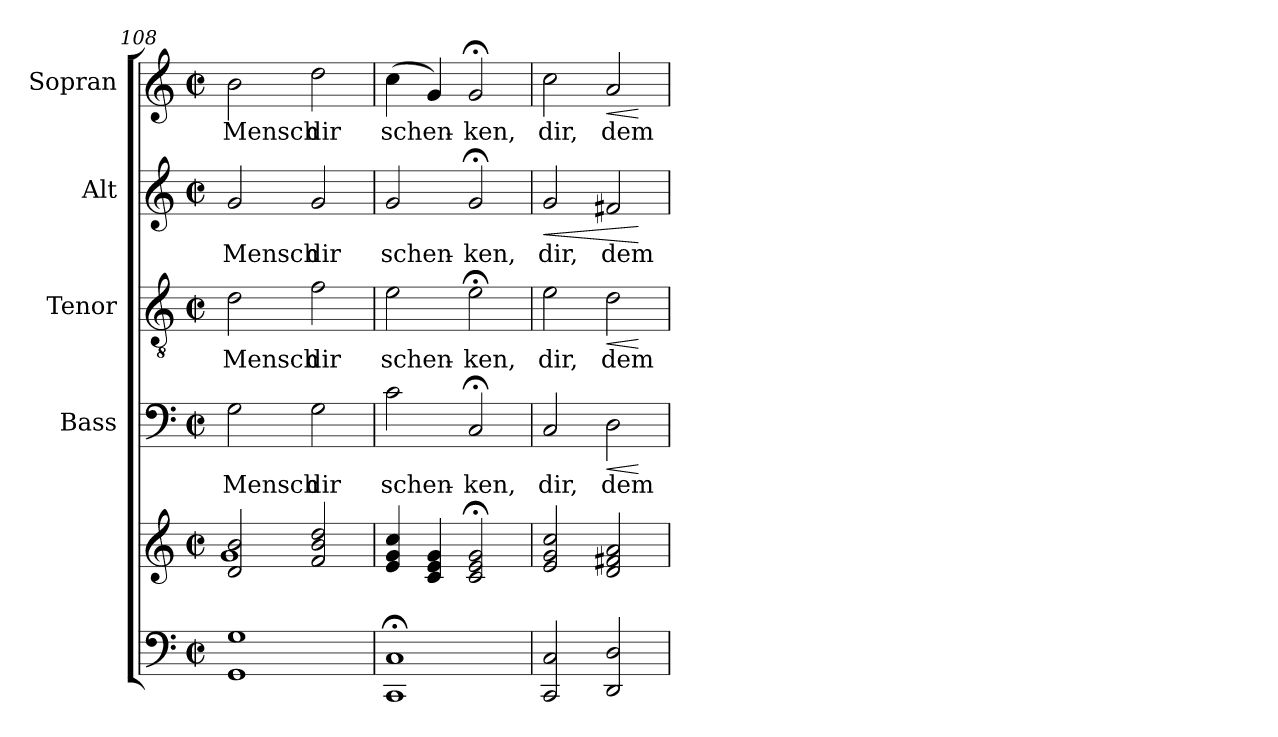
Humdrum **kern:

**kern	**kern	**kern	**text	**dynam	**kern	**text	**dynam	**kern	**text	**dynam	**kern	**text	**dynam
*part5	*part5	*part4	*part4	*part4	*part3	*part3	*part3	*part2	*part2	*part2	*part1	*part1	*part1
*staff6	*staff5	*staff4	*staff4	*staff4	*staff3	*staff3	*staff3	*staff2	*staff2	*staff2	*staff1	*staff1	*staff1
*	*	*I"Bass	*	*	*I"Tenor	*	*	*I"Alt	*	*	*I"Sopran	*	*
*	*	*I'B.	*	*	*I'T.	*	*	*I'A.	*	*	*I'S.	*	*
*clefF4	*clefG2	*clefF4	*	*	*clefGv2	*	*	*clefG2	*	*	*clefG2	*	*
*k[]	*k[]	*k[]	*	*	*k[]	*	*	*k[]	*	*	*k[]	*	*
*C:	*C:	*C:	*	*	*C:	*	*	*C:	*	*	*C:	*	*
*M2/2	*M2/2	*M2/2	*	*	*M2/2	*	*	*M2/2	*	*	*M2/2	*	*
*met(c|)	*met(c|)	*met(c|)	*	*	*met(c|)	*	*	*met(c|)	*	*	*met(c|)	*	*
=108	=108	=108	=108	=108	=108	=108	=108	=108	=108	=108	=108	=108	=108
*	*^	*	*	*	*	*	*	*	*	*	*	*	*
!	!	!	!	!LO:LY:b	!	!	!LO:LY:b	!	!	!LO:LY:b	!	!	!LO:LY:b	!
1GG 1G	2d/ 2b/	1g	2G\	Mensch	.	2d\	Mensch	.	2g/	Mensch	.	2b\	Mensch	.
!	!	!	!	!LO:LY:b	!	!	!LO:LY:b	!	!	!LO:LY:b	!	!	!LO:LY:b	!
.	2f/ 2b/ 2dd/	.	2G\	dir	.	2f\	dir	.	2g/	dir	.	2dd\	dir	.
*	*v	*v	*	*	*	*	*	*	*	*	*	*	*	*
=109	=109	=109	=109	=109	=109	=109	=109	=109	=109	=109	=109	=109	=109
!	!	!	!LO:LY:b	!	!	!LO:LY:b	!	!	!LO:LY:b	!	!	!LO:LY:b	!
1CC; 1C;	4e/ 4g/ 4cc/	2c\	schen-	.	2e\	schen-	.	2g/	schen-	.	(>4cc\	schen-	.
.	4c/ 4e/ 4g/	.	.	.	.	.	.	.	.	.	4g/)	.	.
!	!	!	!LO:LY:b	!	!	!LO:LY:b	!	!	!LO:LY:b	!	!	!LO:LY:b	!
.	2c/;< 2e/;< 2g/;<	2C;</	-ken,	.	2e;<\	-ken,	.	2g;</	-ken,	.	2g;</	-ken,	.
=110	=110	=110	=110	=110	=110	=110	=110	=110	=110	=110	=110	=110	=110
!	!	!	!LO:LY:b	!	!	!LO:LY:b	!	!	!LO:LY:b	!LO:HP:b	!	!LO:LY:b	!
2CC/ 2C/	2e/ 2g/ 2cc/	2C/	dir,	.	2e\	dir,	.	2g/	dir,	<	2cc\	dir,	.
!	!	!	!LO:LY:b	!LO:HP:b	!	!LO:LY:b	!LO:HP:b	!	!LO:LY:b	!	!	!LO:LY:b	!LO:HP:b
2DD/ 2D/	2d/ 2f#X/ 2a/	2D\	dem	<	2d\	dem	<	2f#X/	dem	.	2a/	dem	<
.	.	.	.	[	.	.	[	.	.	[	.	.	[
=	=	=	=	=	=	=	=	=	=	=	=	=	=
*-	*-	*-	*-	*-	*-	*-	*-	*-	*-	*-	*-	*-	*-
